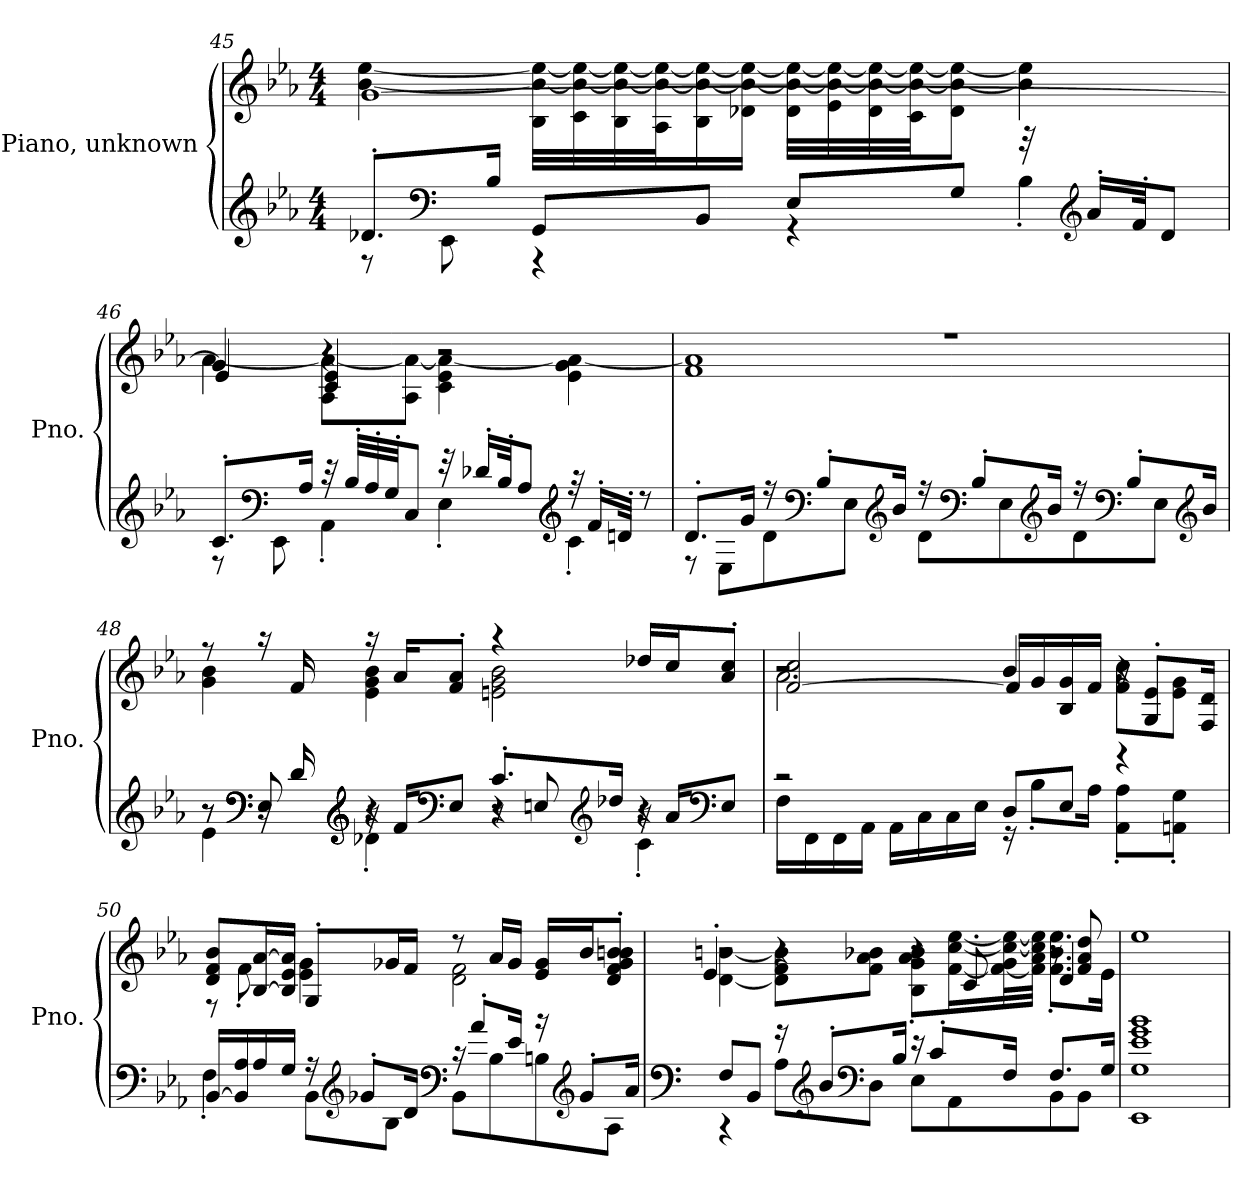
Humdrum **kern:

**kern	**kern
*part1	*part1
*staff2	*staff1
*I"Piano, unknown	*
*I'Pno.	*
!!LO:LB:g=z
*clefG2	*clefG2
*k[b-e-a-]	*k[b-e-a-]
*M4/4	*M4/4
=45	=45
*^	*^
8.d-X'/L	8r	[1g	[4b-\ [4ee-\
*clefF4	*	*	*
.	8EE-\	.	.
16B-/Jk	.	.	.
8GG/L	4r	.	32B-\ 32b-\_ 32ee-\_LLL
.	.	.	32c\ 32b-\_ 32ee-\_
.	.	.	32B-\ 32b-\_ 32ee-\_
.	.	.	32A-\ 32b-\_ 32ee-\_J
8BB-/J	.	.	16B-\ 16b-\_ 16ee-\_
.	.	.	16d-X\ 16b-\_ 16ee-\_JJ
8E-/L	4r	.	32d-\ 32b-\_ 32ee-\_LLL
.	.	.	32e-\ 32b-\_ 32ee-\_
.	.	.	32d-\ 32b-\_ 32ee-\_
.	.	.	32c\ 32b-\_ 32ee-\_JJ
8G/J	.	.	8d-\ 8b-\_ 8ee-\_J
32r	4B-'\	.	4b-\] 4ee-\]
*clefG2	*	*	*
16a-'/LL	.	.	.
32f'/JK	.	.	.
8d-/J	.	.	.
!!LO:LB:g=z
=46	=46	=46	=46
*	*	*	*^
8.c'/L	8r	4g/]	[4a-\	4e-/
*clefF4	*	*	*	*
.	8EE-\	.	.	.
16A-/Jk	.	.	.	.
32r	4AA-'\	4r	8A-\ 8a-\_L	4c/ 4e-/
32B-'/LLL	.	.	.	.
32A-'/	.	.	.	.
32G'/JJ	.	.	.	.
8C/J	.	.	8A-\ 8a-\_J	.
32r	4E-'\	2r	4c\ 4e-\ 4a-\_	2r
16d-X'/LL	.	.	.	.
32B-'/JK	.	.	.	.
8A-/J	.	.	.	.
*clefG2	*	*	*	*
32r	4c'\	.	4e-\ 4g\ 4a-\_	.
16f'/LL	.	.	.	.
32dn'/JJk	.	.	.	.
8r	.	.	.	.
*	*	*	*v	*v
!!LO:LB:g=z
=47	=47	=47	=47
8.d'/L	8r	1r	1f 1a-]
.	8E-\L	.	.
16g/Jk	.	.	.
16r	8d\	.	.
*clefF4	*	*	*
8B-'/L	.	.	.
.	8E-\J	.	.
*clefG2	*	*	*
16b-/Jk	.	.	.
16r	8d\L	.	.
*clefF4	*	*	*
8B-'/L	.	.	.
.	8E-\	.	.
*clefG2	*	*	*
16b-/Jk	.	.	.
16r	8d\	.	.
*clefF4	*	*	*
8B-'/L	.	.	.
.	8E-\J	.	.
*clefG2	*	*	*
16b-/Jk	.	.	.
!!LO:PB:g=z	!!
=48	=48	=48	=48
*	*^	*	*
8r	4e-\	8r	8r	4g\ 4b-\
*clefF4	*	*	*	*
16r	.	8E-/	16r	.
16d/	.	.	16f/	.
*clefG2	*	*	*	*
16r	4d-X'\	4r	16r	4e-\ 4g\ 4b-\
16f/KL	.	.	16a-/KL	.
*clefF4	*	*	*	*
8E-/J	.	.	8f/' 8a-/'J	.
8.c'/L	4r	8r	4r	2en\ 2g\ 2b-\
.	.	8En/	.	.
*clefG2	*	*	*	*
16dd-X/Jk	.	.	.	.
16r	4c'\	4r	16dd-X/LL	.
16a-/KL	.	.	16cc/J	.
*clefF4	*	*	*	*
8E/J	.	.	8a-/' 8cc/'J	.
*	*v	*v	*	*
=49	=49	=49	=49
*	*	*	*^
2r	16F\LL	2r	2.a-\	[2f/ 2cc/
.	16FF\	.	.	.
.	16FF\	.	.	.
.	16AA-\JJ	.	.	.
.	16AA-\LL	.	.	.
.	16C\	.	.	.
.	16C\	.	.	.
.	16E-\JJ	.	.	.
8D/L	16r	4b-/	.	16f/LL]
.	8B-'\L	.	.	16g/
8E-/J	.	.	.	16B-/ 16g/
.	16A-\Jk	.	.	16f/JJ
4r	8AA-\' 8A-\'L	4r	8f\ 8cc\L	16r
.	.	.	.	8G/' 8e-/'L
.	8AAn\' 8G\'J	.	8e-\ 8g\J	.
.	.	.	.	16F/ 16d/Jk
*	*	*	*v	*v
!!LO:LB:g=z
=50	=50	=50	=50
[16BB-/LL	4F'\	8d/ 8f/ 8b-/L	8r
16BB-/] 16A-/	.	.	.
16A-/	.	[16B-/ [16a-/L	8f'\
16G/JJ	.	16B-/] 16e-/ 16a-/]JJ	.
16r	8BB-\L	8G'/L	4e-\ 4g\
*clefG2	*	*	*
8g-X'/L	.	.	.
.	8B-\J	16g-X/L	.
16d/Jk	.	16f/JJ	.
*clefF4	*	*	*
16r	8BB-\L	8r	2d\ 2f\
8a-'/L	.	.	.
.	8B-\	16a-/LL	.
16e-/Jk	.	16g-/JJ	.
16r	8Bn\	16e-/ 16g-/LL	.
*clefG2	*	*	*
8g-'/L	.	16b-/J	.
.	8A-\J	8d/' 8f/' 8g-/' 8b-/' 8bn/'J	.
16a-/Jk	.	.	.
*	*	*v	*v
!!LO:LB:g=z
=51	=51	=51
*clefF4	*	*
*	*	*^
*	*	*	*^
8F/L	4r	2r	[4d\ [4bn\	4e-'/
8BB-/J	.	.	.	.
16r	8A-\L	.	8d\] 8f\ 8b\]L	4r
*clefG2	*	*	*	*
8b-'/L	.	.	.	.
*clefF4	*	*	*	*
.	8D\J	.	8f\ 8a-\ 8b-X\J	.
16B-/Jk	.	.	.	.
16r	8E-\L	4r	8B-\' 8g\' 8a-\' 8b-\'L	8r
8c'/L	.	.	.	.
.	8AA-\	.	[16f\ [16cc\ [16ee-\L	8c'/
16F/Jk	.	.	32f\_ 32g\ 32cc\_ 32ee-\_L	.
.	.	.	32f\] 32a-\ 32cc\] 32ee-\]JJJ	.
8.F/L	8BB-\	8r	8.f\' 8.b-\' 8.ee-\'L	4d/
.	8BB-\J	8f/ 8a-/ 8dd/	.	.
16G/Jk	.	.	16e-\Jk	.
*v	*v	*	*	*
*	*v	*v	*v
=52	=52
1EE- 1G 1e- 1g 1b-	1ee-
=	=
*-	*-
